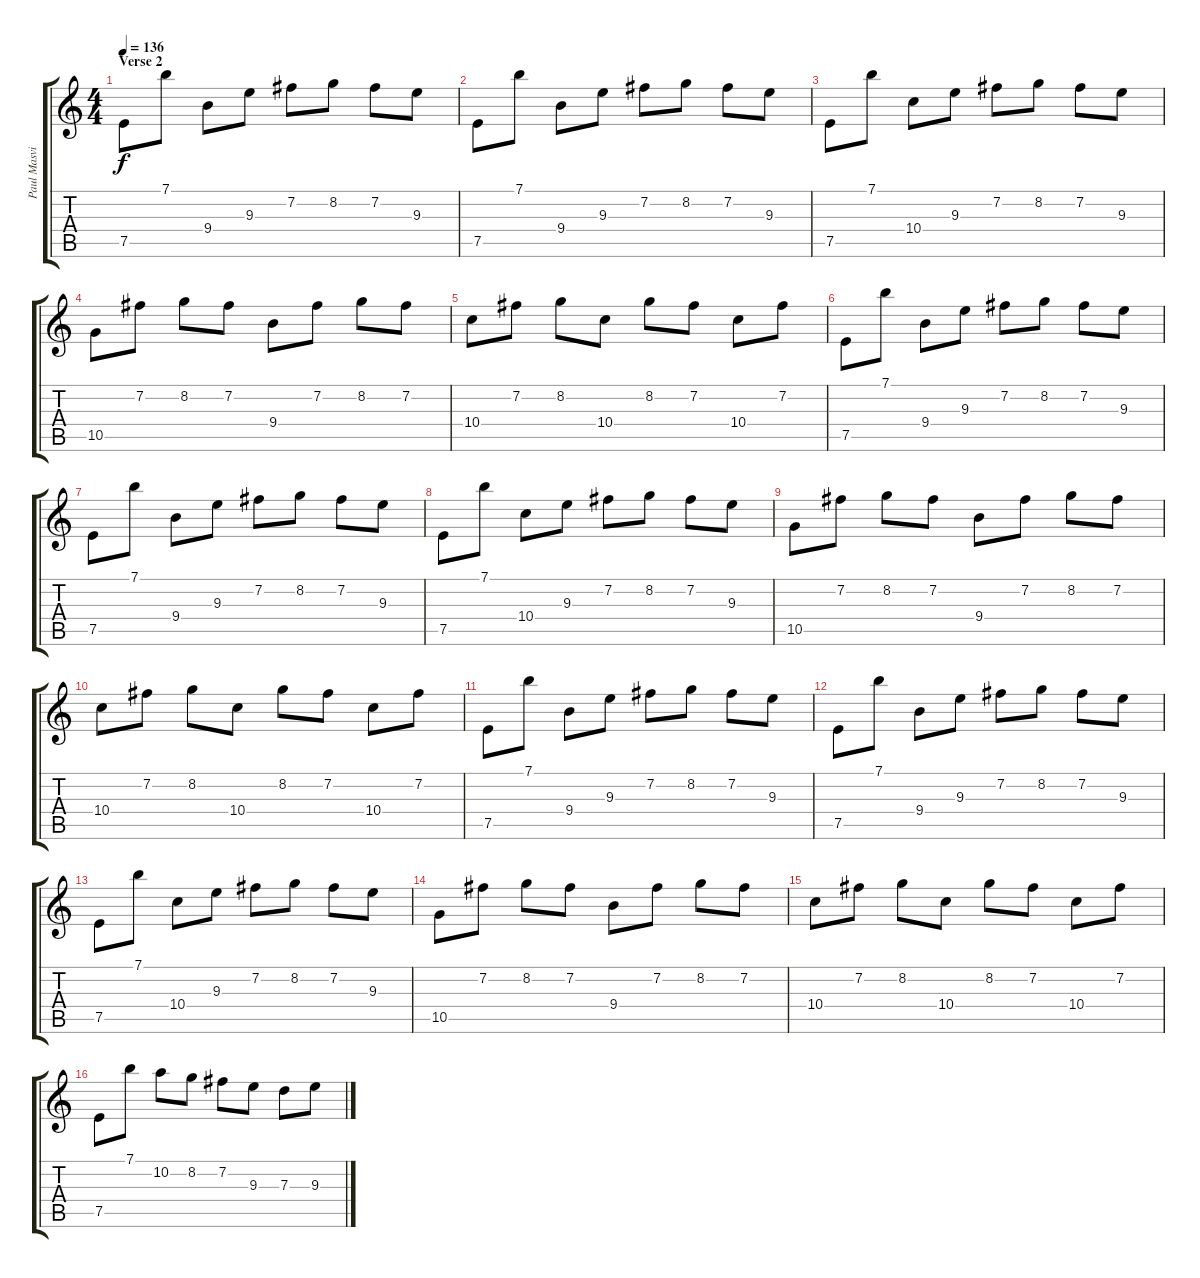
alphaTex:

\track ("Paul Masvidal" "Paul Masvi") {instrument electricguitarclean}
\staff {score tabs}
\tuning (E4 B3 G3 D3 A2 E2) {hide}
\ts (4 4)
\section ("" "Verse 2")
\tempo 136
\clef g2
\ks c
7.5.8{dy f} 7.1.8 9.4.8 9.3.8 7.2.8 8.2.8 7.2.8 9.3.8 |
7.5.8 7.1.8 9.4.8 9.3.8 7.2.8 8.2.8 7.2.8 9.3.8 |
7.5.8 7.1.8 10.4.8 9.3.8 7.2.8 8.2.8 7.2.8 9.3.8 |
10.5.8 7.2.8 8.2.8 7.2.8 9.4.8 7.2.8 8.2.8 7.2.8 |
10.4.8 7.2.8 8.2.8 10.4.8 8.2.8 7.2.8 10.4.8 7.2.8 |
7.5.8 7.1.8 9.4.8 9.3.8 7.2.8 8.2.8 7.2.8 9.3.8 |
7.5.8 7.1.8 9.4.8 9.3.8 7.2.8 8.2.8 7.2.8 9.3.8 |
7.5.8 7.1.8 10.4.8 9.3.8 7.2.8 8.2.8 7.2.8 9.3.8 |
10.5.8 7.2.8 8.2.8 7.2.8 9.4.8 7.2.8 8.2.8 7.2.8 |
10.4.8 7.2.8 8.2.8 10.4.8 8.2.8 7.2.8 10.4.8 7.2.8 |
7.5.8 7.1.8 9.4.8 9.3.8 7.2.8 8.2.8 7.2.8 9.3.8 |
7.5.8 7.1.8 9.4.8 9.3.8 7.2.8 8.2.8 7.2.8 9.3.8 |
7.5.8 7.1.8 10.4.8 9.3.8 7.2.8 8.2.8 7.2.8 9.3.8 |
10.5.8 7.2.8 8.2.8 7.2.8 9.4.8 7.2.8 8.2.8 7.2.8 |
10.4.8 7.2.8 8.2.8 10.4.8 8.2.8 7.2.8 10.4.8 7.2.8 |
7.5.8 7.1.8 10.2.8 8.2.8 7.2.8 9.3.8 7.3.8 9.3.8
